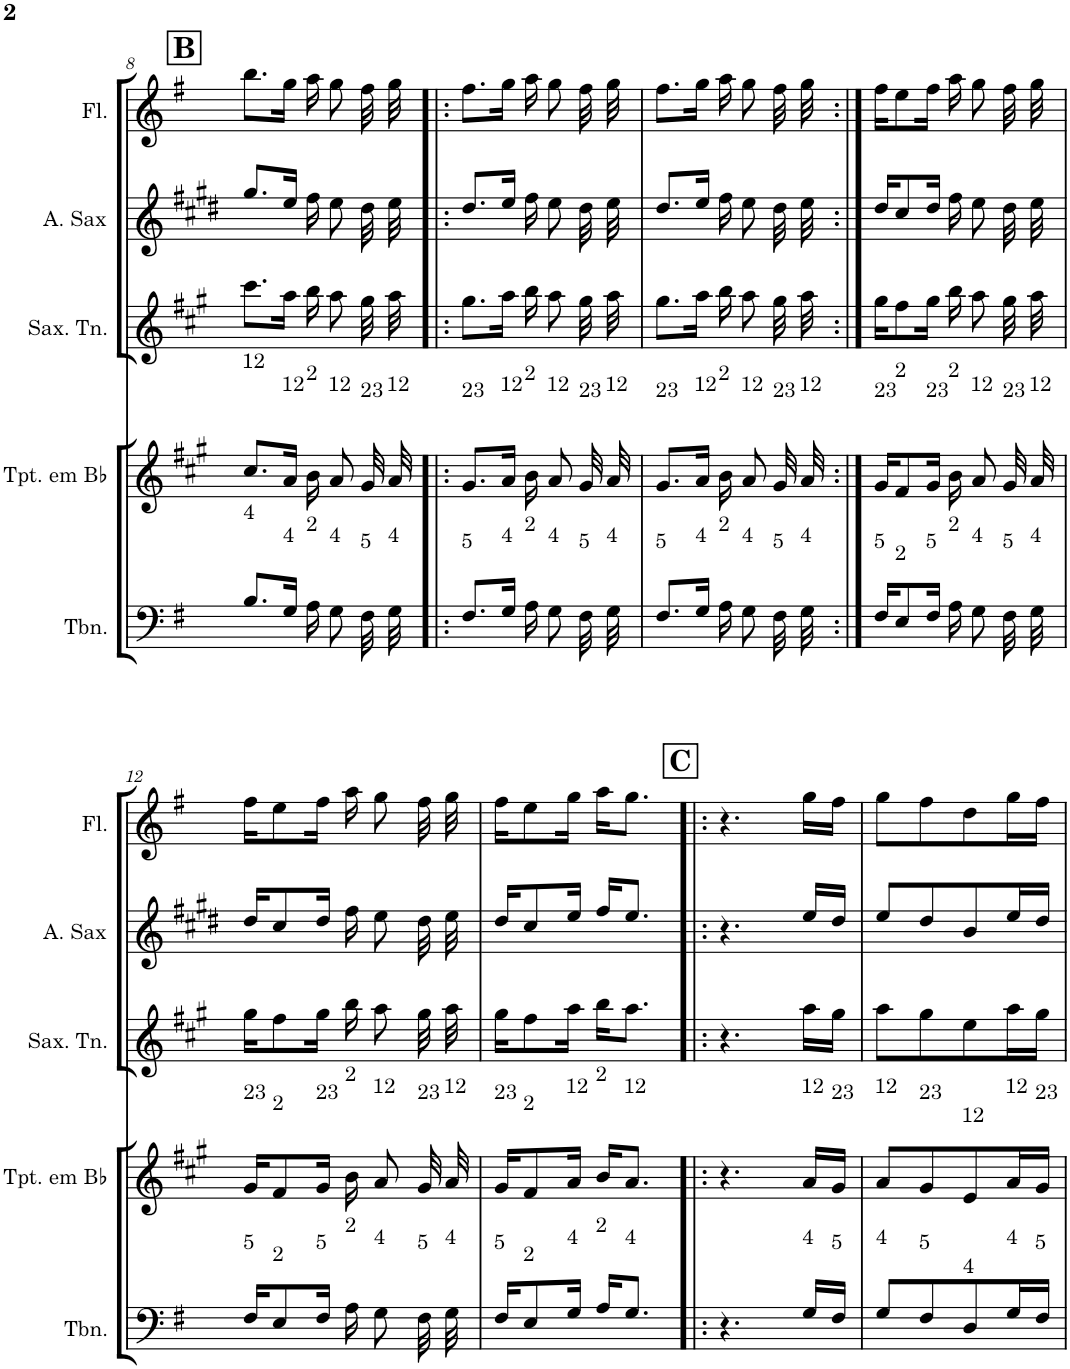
**kern	**kern	**kern	**kern	**kern
*part5	*part4	*part3	*part2	*part1
*staff5	*staff4	*staff3	*staff2	*staff1
*I"Trombone	*I"Trompete em Bb	*I"Saxofone Tenor	*I"Saxofone Alto	*I"Flauta Transversal
*I'Tbn.	*I'Tpt. em Bb	*I'Sax. Tn.	*	*I'Fl.
!!LO:PB:g=z
*clefF4	*clefG2	*clefG2	*clefG2	*clefG2
*	*Trd1c2	*Trd8c14	*Trd5c9	*
*k[f#]	*k[f#c#g#]	*k[f#c#g#]	*k[f#c#g#d#]	*k[f#]
*M2/4	*M2/4	*M2/4	*M2/4	*M2/4
!!LO:REH:place=s1:a:B:cj:fs=14:t=B
=8	=8	=8	=8	=8
!	!LO:TX:a:t=12	!	!	!
!LO:TX:a:t=4	!	!	!	!
8.B/L	8.cc#/L	8.ccc#\L	8.gg#/L	8.bb\L
!	!LO:TX:a:t=12	!	!	!
!LO:TX:a:t=4	!	!	!	!
16G/Jk	16a/Jk	16aa\Jk	16ee/Jk	16gg\Jk
!	!LO:TX:a:t=2	!	!	!
!LO:TX:a:t=2	!	!	!	!
16A\	16b\	16bb\	16ff#\	16aa\
!	!LO:TX:a:t=12	!	!	!
!LO:TX:a:t=4	!	!	!	!
8G\	8a/	8aa\	8ee\	8gg\
!	!LO:TX:a:t=23	!	!	!
!LO:TX:a:t=5	!	!	!	!
32F#\	32g#/	32gg#\	32dd#\	32ff#\
!	!LO:TX:a:t=12	!	!	!
!LO:TX:a:t=4	!	!	!	!
32G\	32a/	32aa\	32ee\	32gg\
=9!|:	=9!|:	=9!|:	=9!|:	=9!|:
!	!LO:TX:a:t=23	!	!	!
!LO:TX:a:t=5	!	!	!	!
8.F#/L	8.g#/L	8.gg#\L	8.dd#/L	8.ff#\L
!	!LO:TX:a:t=12	!	!	!
!LO:TX:a:t=4	!	!	!	!
16G/Jk	16a/Jk	16aa\Jk	16ee/Jk	16gg\Jk
!	!LO:TX:a:t=2	!	!	!
!LO:TX:a:t=2	!	!	!	!
16A\	16b\	16bb\	16ff#\	16aa\
!	!LO:TX:a:t=12	!	!	!
!LO:TX:a:t=4	!	!	!	!
8G\	8a/	8aa\	8ee\	8gg\
!	!LO:TX:a:t=23	!	!	!
!LO:TX:a:t=5	!	!	!	!
32F#\	32g#/	32gg#\	32dd#\	32ff#\
!	!LO:TX:a:t=12	!	!	!
!LO:TX:a:t=4	!	!	!	!
32G\	32a/	32aa\	32ee\	32gg\
=10	=10	=10	=10	=10
!	!LO:TX:a:t=23	!	!	!
!LO:TX:a:t=5	!	!	!	!
8.F#/L	8.g#/L	8.gg#\L	8.dd#/L	8.ff#\L
!	!LO:TX:a:t=12	!	!	!
!LO:TX:a:t=4	!	!	!	!
16G/Jk	16a/Jk	16aa\Jk	16ee/Jk	16gg\Jk
!	!LO:TX:a:t=2	!	!	!
!LO:TX:a:t=2	!	!	!	!
16A\	16b\	16bb\	16ff#\	16aa\
!	!LO:TX:a:t=12	!	!	!
!LO:TX:a:t=4	!	!	!	!
8G\	8a/	8aa\	8ee\	8gg\
!	!LO:TX:a:t=23	!	!	!
!LO:TX:a:t=5	!	!	!	!
32F#\	32g#/	32gg#\	32dd#\	32ff#\
!	!LO:TX:a:t=12	!	!	!
!LO:TX:a:t=4	!	!	!	!
32G\	32a/	32aa\	32ee\	32gg\
=11:|!	=11:|!	=11:|!	=11:|!	=11:|!
!	!LO:TX:a:t=23	!	!	!
!LO:TX:a:t=5	!	!	!	!
16F#/KL	16g#/KL	16gg#\KL	16dd#/KL	16ff#\KL
!	!LO:TX:a:t=2	!	!	!
!LO:TX:a:t=2	!	!	!	!
8E/	8f#/	8ff#\	8cc#/	8ee\
!	!LO:TX:a:t=23	!	!	!
!LO:TX:a:t=5	!	!	!	!
16F#/Jk	16g#/Jk	16gg#\Jk	16dd#/Jk	16ff#\Jk
!	!LO:TX:a:t=2	!	!	!
!LO:TX:a:t=2	!	!	!	!
16A\	16b\	16bb\	16ff#\	16aa\
!	!LO:TX:a:t=12	!	!	!
!LO:TX:a:t=4	!	!	!	!
8G\	8a/	8aa\	8ee\	8gg\
!	!LO:TX:a:t=23	!	!	!
!LO:TX:a:t=5	!	!	!	!
32F#\	32g#/	32gg#\	32dd#\	32ff#\
!	!LO:TX:a:t=12	!	!	!
!LO:TX:a:t=4	!	!	!	!
32G\	32a/	32aa\	32ee\	32gg\
!!LO:LB:g=z
=12	=12	=12	=12	=12
!	!LO:TX:a:t=23	!	!	!
!LO:TX:a:t=5	!	!	!	!
16F#/KL	16g#/KL	16gg#\KL	16dd#/KL	16ff#\KL
!	!LO:TX:a:t=2	!	!	!
!LO:TX:a:t=2	!	!	!	!
8E/	8f#/	8ff#\	8cc#/	8ee\
!	!LO:TX:a:t=23	!	!	!
!LO:TX:a:t=5	!	!	!	!
16F#/Jk	16g#/Jk	16gg#\Jk	16dd#/Jk	16ff#\Jk
!	!LO:TX:a:t=2	!	!	!
!LO:TX:a:t=2	!	!	!	!
16A\	16b\	16bb\	16ff#\	16aa\
!	!LO:TX:a:t=12	!	!	!
!LO:TX:a:t=4	!	!	!	!
8G\	8a/	8aa\	8ee\	8gg\
!	!LO:TX:a:t=23	!	!	!
!LO:TX:a:t=5	!	!	!	!
32F#\	32g#/	32gg#\	32dd#\	32ff#\
!	!LO:TX:a:t=12	!	!	!
!LO:TX:a:t=4	!	!	!	!
32G\	32a/	32aa\	32ee\	32gg\
=13	=13	=13	=13	=13
!	!LO:TX:a:t=23	!	!	!
!LO:TX:a:t=5	!	!	!	!
16F#/KL	16g#/KL	16gg#\KL	16dd#/KL	16ff#\KL
!	!LO:TX:a:t=2	!	!	!
!LO:TX:a:t=2	!	!	!	!
8E/	8f#/	8ff#\	8cc#/	8ee\
!	!LO:TX:a:t=12	!	!	!
!LO:TX:a:t=4	!	!	!	!
16G/Jk	16a/Jk	16aa\Jk	16ee/Jk	16gg\Jk
!	!LO:TX:a:t=2	!	!	!
!LO:TX:a:t=2	!	!	!	!
16A/KL	16b/KL	16bb\KL	16ff#/KL	16aa\KL
!	!LO:TX:a:t=12	!	!	!
!LO:TX:a:t=4	!	!	!	!
8.G/J	8.a/J	8.aa\J	8.ee/J	8.gg\J
!!LO:REH:place=s1:a:B:cj:fs=14:t=C
=14!|:	=14!|:	=14!|:	=14!|:	=14!|:
4.r	4.r	4.r	4.r	4.r
!	!LO:TX:a:t=12	!	!	!
!LO:TX:a:t=4	!	!	!	!
16G/LL	16a/LL	16aa\LL	16ee/LL	16gg\LL
!	!LO:TX:a:t=23	!	!	!
!LO:TX:a:t=5	!	!	!	!
16F#/JJ	16g#/JJ	16gg#\JJ	16dd#/JJ	16ff#\JJ
=15	=15	=15	=15	=15
!	!LO:TX:a:t=12	!	!	!
!LO:TX:a:t=4	!	!	!	!
8G/L	8a/L	8aa\L	8ee/L	8gg\L
!	!LO:TX:a:t=23	!	!	!
!LO:TX:a:t=5	!	!	!	!
8F#/	8g#/	8gg#\	8dd#/	8ff#\
!	!LO:TX:a:t=12	!	!	!
!LO:TX:a:t=4	!	!	!	!
8D/	8e/	8ee\	8b/	8dd\
!	!LO:TX:a:t=12	!	!	!
!LO:TX:a:t=4	!	!	!	!
16G/L	16a/L	16aa\L	16ee/L	16gg\L
!	!LO:TX:a:t=23	!	!	!
!LO:TX:a:t=5	!	!	!	!
16F#/JJ	16g#/JJ	16gg#\JJ	16dd#/JJ	16ff#\JJ
=	=	=	=	=
*-	*-	*-	*-	*-
